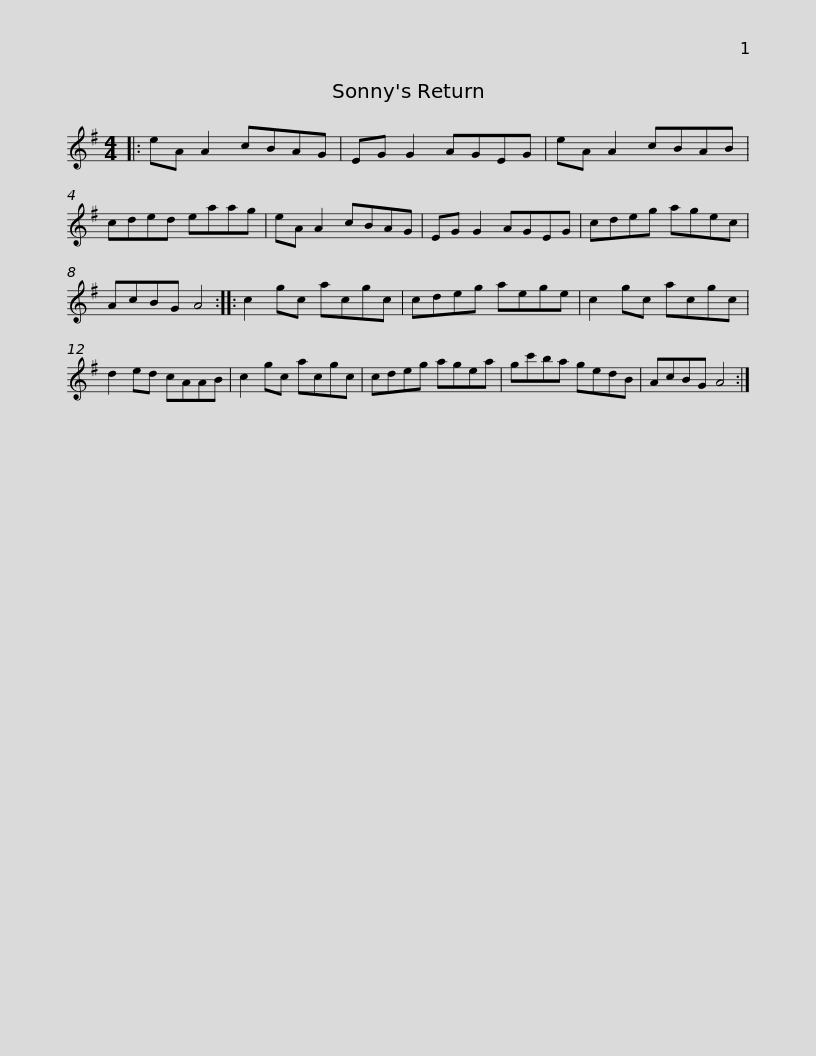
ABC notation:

X:1
L:1/8
M:4/4
I:linebreak $
K:G
V:1 treble
V:1
|: eA A2 cBAG | EG G2 AGEG | eA A2 cBAB | cded eaag | eA A2 cBAG | %5
 EG G2 AGEG |$ cdeg agec | AcBG A4 :: c2 gc acgc | cdeg aege | %10
 c2 gc acgc | d2 ed cAAB |$ c2 gc acgc | cdeg agea | gc'ba gedB | %15
 AcBG A4 :| %16
